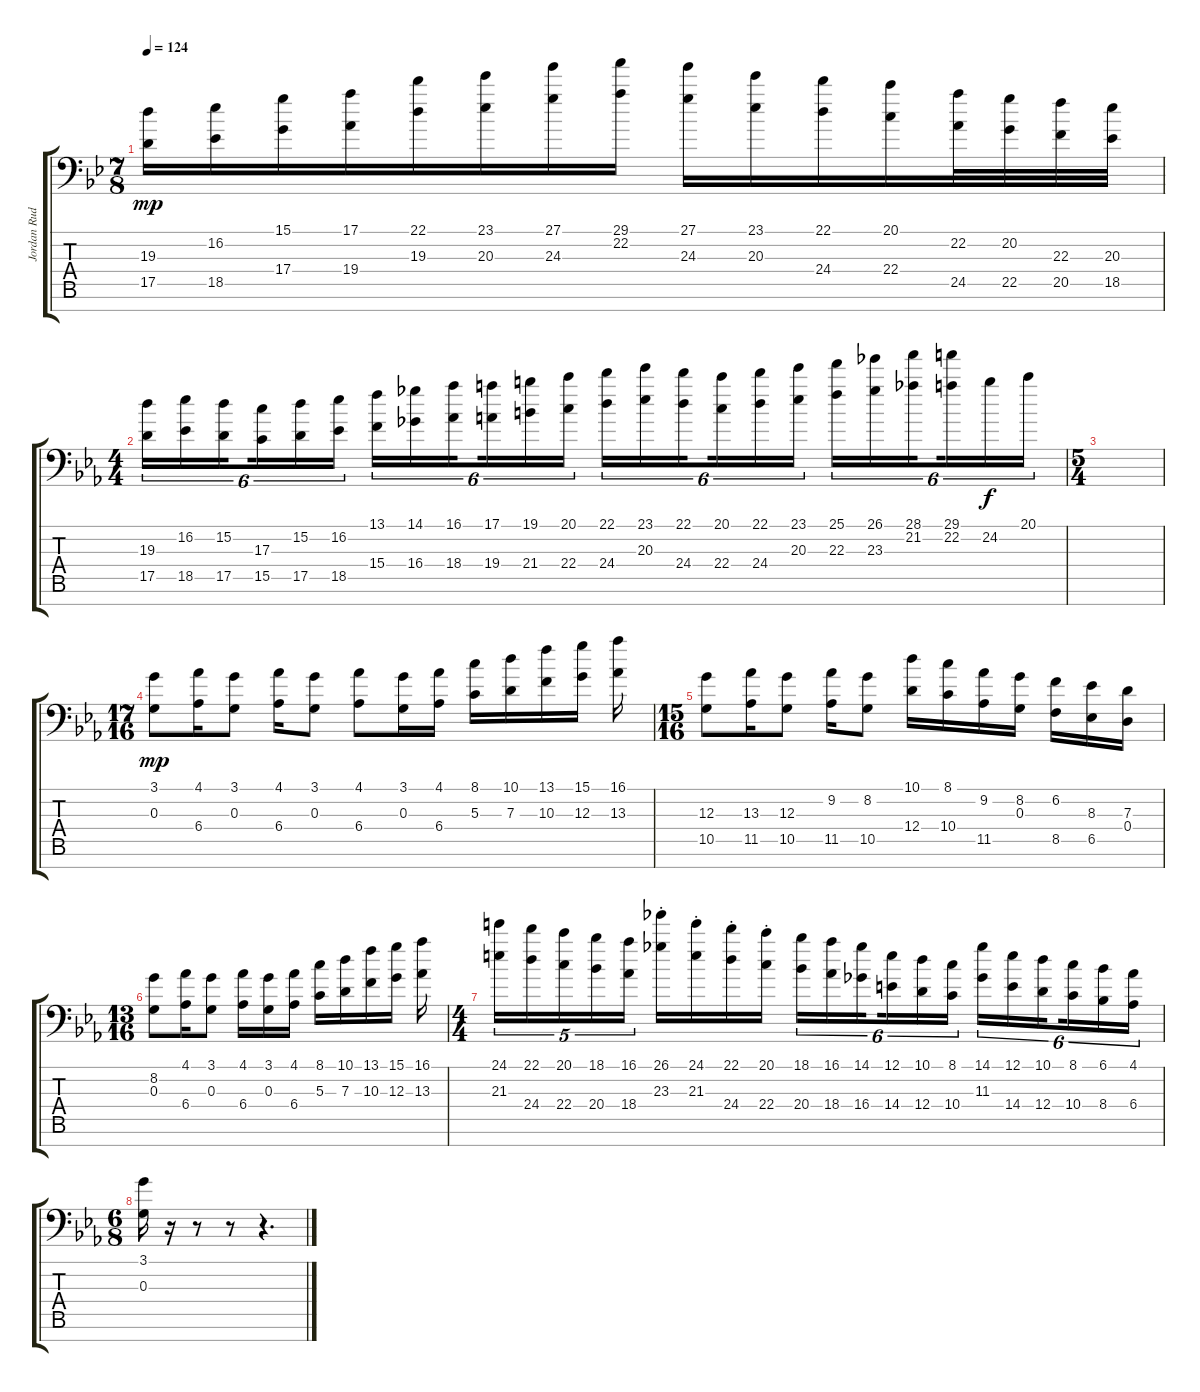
\track ("Jordan Rudess" "Jordan Rud") {instrument lead2sawtooth}
\staff {score tabs}
\tuning (E4 B3 G3 D3 A2 E2 C-1) {hide}
\ts (7 8)
\tempo 124
\clef f4
\ks bb
(19.3 17.5).16{dy mp} (16.2 18.5).16 (15.1 17.4).16 (17.1 19.4).16 (22.1 19.3).16 (23.1 20.3).16 (27.1 24.3).16 (29.1 22.2).16 (27.1 24.3).16 (23.1 20.3).16 (22.1 24.4).16 (20.1 22.4).16 (22.2 24.5).32 (20.2 22.5).32 (22.3 20.5).32 (20.3 18.5).32 |
\ts (4 4)
\ks eb
(19.3 17.5).16{tu (6 4)} (16.2 18.5).16{tu (6 4)} (15.2 17.5).16{tu (6 4) beam splitsecondary} (17.3 15.5).16{tu (6 4)} (15.2 17.5).16{tu (6 4)} (16.2 18.5).16{tu (6 4)} (13.1 15.4).16{tu (6 4)} (14.1 16.4).16{tu (6 4)} (16.1 18.4).16{tu (6 4) beam splitsecondary} (17.1 19.4).16{tu (6 4)} (19.1 21.4).16{tu (6 4)} (20.1 22.4).16{tu (6 4)} (22.1 24.4).16{tu (6 4)} (23.1 20.3).16{tu (6 4)} (22.1 24.4).16{tu (6 4) beam splitsecondary} (20.1 22.4).16{tu (6 4)} (22.1 24.4).16{tu (6 4)} (23.1 20.3).16{tu (6 4)} (25.1 22.3).16{tu (6 4)} (26.1 23.3).16{tu (6 4)} (28.1 21.2).16{tu (6 4) beam splitsecondary} (29.1 22.2).16{tu (6 4)} 24.2.16{tu (6 4) dy f} 20.1.16{tu (6 4)} |
\ts (5 4)
|
\ts (17 16)
(3.1 0.3).8{dy mp volume 10 instrument stringensemble1} (4.1 6.4).16 (3.1 0.3).8 (4.1 6.4).16 (3.1 0.3).8 (4.1 6.4).8 (3.1 0.3).16 (4.1 6.4).16 (8.1 5.3).16 (10.1 7.3).16 (13.1 10.3).16 (15.1 12.3).16 (16.1 13.3).16 |
\ts (15 16)
(12.3 10.5).8 (13.3 11.5).16 (12.3 10.5).8 (9.2 11.5).16 (8.2 10.5).8 (10.1 12.4).16 (8.1 10.4).16 (9.2 11.5).16 (8.2 0.3).16 (6.2 8.5).16 (8.3 6.5).16 (7.3 0.4).16 |
\ts (13 16)
(8.2 0.3).8 (4.1 6.4).16 (3.1 0.3).8 (4.1 6.4).16 (3.1 0.3).16 (4.1 6.4).16 (8.1 5.3).16 (10.1 7.3).16 (13.1 10.3).16 (15.1 12.3).16 (16.1 13.3).16 |
\ts (4 4)
(24.1 21.3).16{tu (5 4)} (22.1 24.4).16{tu (5 4)} (20.1 22.4).16{tu (5 4)} (18.1 20.4).16{tu (5 4)} (16.1 18.4).16{tu (5 4)} (26.1{st} 23.3).16 (24.1 21.3{st}).16 (22.1 24.4{st}).16 (20.1 22.4{st}).16 (18.1 20.4).16{tu (6 4)} (16.1 18.4).16{tu (6 4)} (14.1 16.4).16{tu (6 4) beam splitsecondary} (12.1 14.4).16{tu (6 4)} (10.1 12.4).16{tu (6 4)} (8.1 10.4).16{tu (6 4)} (14.1 11.3).16{tu (6 4)} (12.1 14.4).16{tu (6 4)} (10.1 12.4).16{tu (6 4) beam splitsecondary} (8.1 10.4).16{tu (6 4)} (6.1 8.4).16{tu (6 4)} (4.1 6.4).16{tu (6 4)} |
\ts (6 8)
(3.1 0.3).16 r.16 r.8 r.8 r.4{d}
